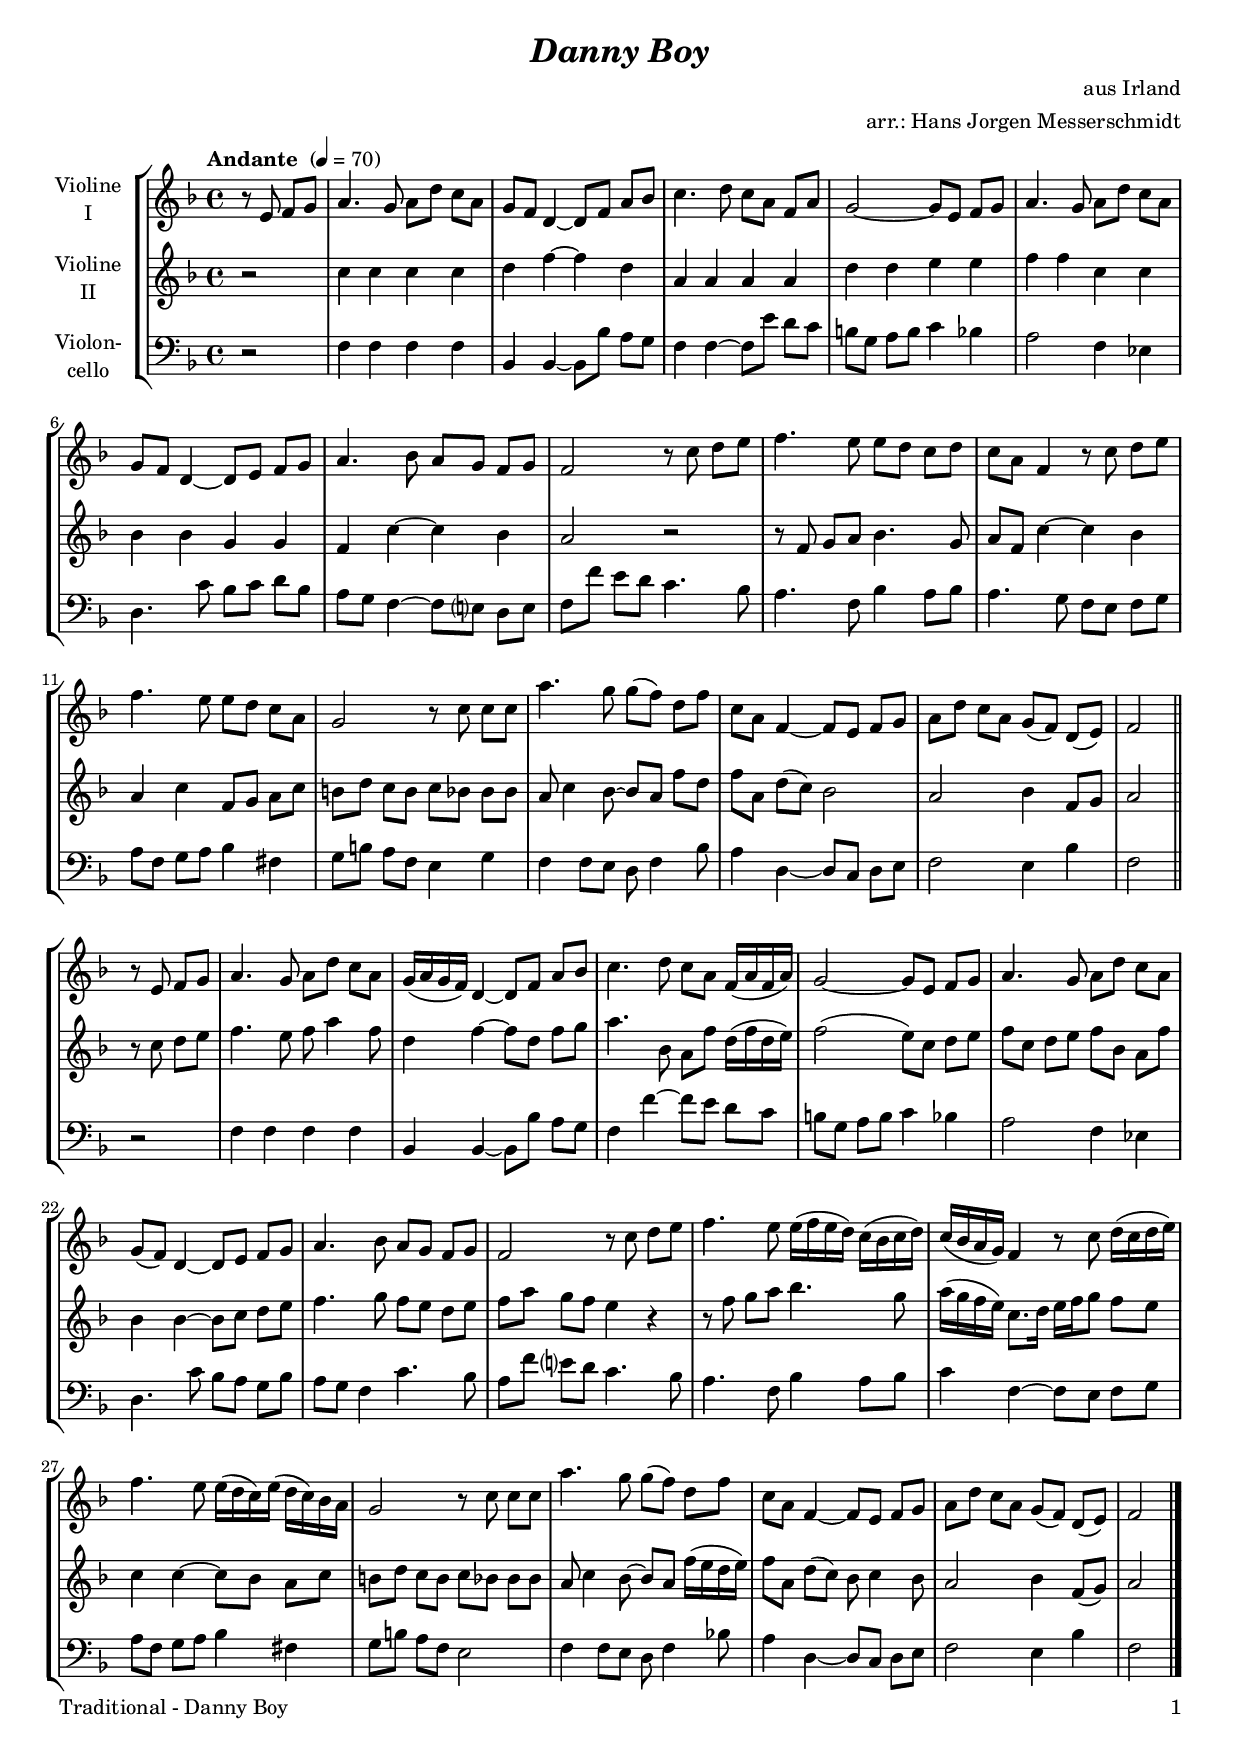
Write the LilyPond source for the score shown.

\version "2.20.2"
\include "deutsch.ly"
  
#(set-global-staff-size 18)

\header {
  title     = \markup \bold \italic "Danny Boy"
  composer  = "aus Irland"
  arranger  = "arr.: Hans Jorgen Messerschmidt"
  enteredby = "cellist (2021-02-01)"
%  piece     = ""
}


voiceconsts = {
  \key es \major
  \time 4/4
  \clef "treble"
%  \numericTimeSignature
  \compressEmptyMeasures
  % Set default beaming for all staves
 \set Timing.beamExceptions = #'()
 \set Timing.baseMoment     = #(ly:make-moment 1 4)
 \set Timing.beatStructure  = #'(1 1 1 1)
  \tempo "Andante " 4=70
}

micl = "clarinet"
mifl = "flute"
miob = "oboe"
mifh = "french horn"
misx = "tenor sax"
mist = "string ensemble 1"
mivl = "violin"
miba = "cello"

\include "v1.ily"
vb = \relative c'' {
  \voiceconsts

  \partial 2 r2
  b4 b b b
  c es~ es c
  g g g g
  c c d d

  es es b b
  as as f f
  es b'~ b as
  g2 r
  r8 es f g as4. f8

  g es b'4~ b as
  g b es,8 f g b
  a c b a b as as as
  g b4 as8~ as g es' c
  es g, c( b) as2

  g as4 es8 f
  g2 \bar "||" r8 b c d
  es4. d8 es g4 es8
  c4 es~ es8 c es f

  g4. as,8 g es' c16( es c d)
  es2( d8) b c d
  es b c d es as, g es'
  as,4 as~ as8 b c d
  es4. f8 es d c d

  es g f es d4 r
  r8 es f g as4. f8
  g16( f es d) b8. c16 d es f8 es d
  b4 b~ b8 as g b

  a c b a b as as as
  g b4 as8~ as g es'16( d c d)
  es8 g, c( b) as b4 as8
  g2 as4 es8( f)
  g2 \bar "|."
}

vc = \relative c {
  \voiceconsts
  \clef "bass"
  
  \partial 2 r2
  es4 es es es
  as, as~ as8 as' g f
  es4 es~ es8 d' c b
  a f g a b4 as

  g2 es4 des
  c4. b'8 as b c as
  g f es4~ es8 d? c d
  es es' d c b4. as8
  g4. es8 as4 g8 as

  g4. f8 es d es f
  g es f g as4 e
  f8 a g es d4 f
  es es8 d c es4 as8
  g4 c,~ c8 b c d

  es2 d4 as'
  es2 \bar "||" r
  es4 es es es
  as, as~ as8 as' g f

  es4 es'~ es8 d c b
  a f g a b4 as
  g2 es4 des
  c4. b'8 as g f as
  g f es4 b'4. as8

  g es' d? c b4. as8
  g4. es8 as4 g8 as
  b4 es,~ es8 d es f
  g es f g as4 e

  f8 a g es d2
  es4 es8 d c es4 as!8
  g4 c,~ c8 b c d
  es2 d4 as'
  es2 \bar "|."
}


music = \new StaffGroup <<
      \new Staff {
	\set Staff.midiInstrument = \mivl
	\set Staff.instrumentName = \markup \center-column { "Violine" "I" }
	\transpose es f { \va }
      }

      \new Staff {
	\set Staff.midiInstrument = \mivl
	\set Staff.instrumentName = \markup \center-column { "Violine" "II" }
	\transpose es f { \vb }
      }

      \new Staff {
	\set Staff.midiInstrument = \miba
	\set Staff.instrumentName = \markup \center-column { "Violon-" "cello" }
	\transpose es f { \vc }
      }
>>

\book {
   \paper {
    print-page-number = ##t
    print-first-page-number = ##t
    ragged-last-bottom = ##f
    oddHeaderMarkup = \markup \null
    evenHeaderMarkup = \markup \null
    oddFooterMarkup = \markup {
      \fill-line {
        \on-the-fly #print-page-number-check-first
        "Traditional - Danny Boy" \fromproperty #'page:page-number-string
      }
    }
    evenFooterMarkup = \oddFooterMarkup
  } \score {
    \music
    \layout {}
  }

  \score {
    \unfoldRepeats \music

    \midi {
      \context {
        \Score
      }
    }
  }
}